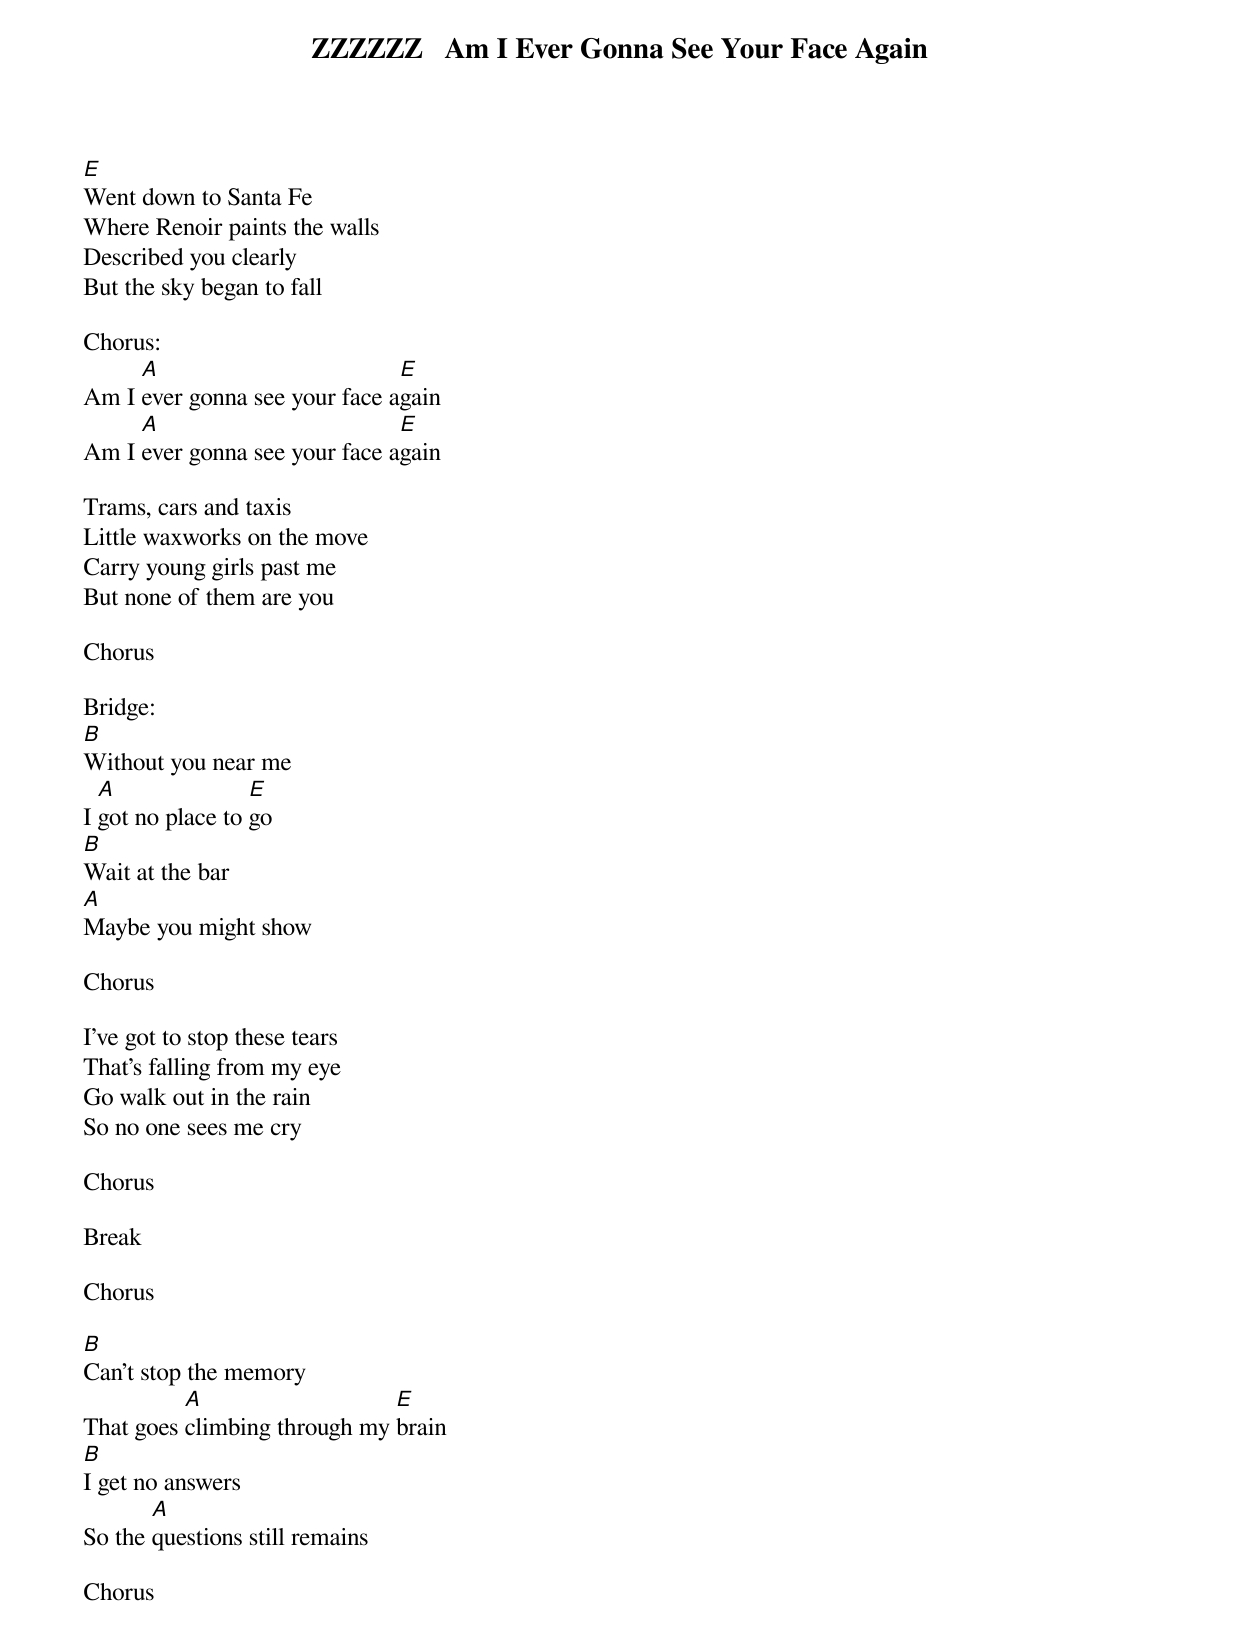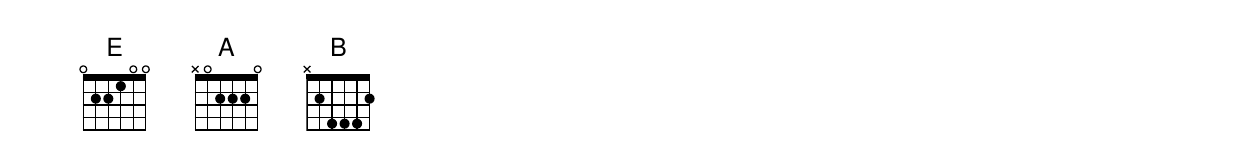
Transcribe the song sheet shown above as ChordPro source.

{t: ZZZZZZ   Am I Ever Gonna See Your Face Again}
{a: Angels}

[E]Went down to Santa Fe
Where Renoir paints the walls
Described you clearly
But the sky began to fall

Chorus:
Am I [A]ever gonna see your face a[E]gain
Am I [A]ever gonna see your face a[E]gain

Trams, cars and taxis
Little waxworks on the move
Carry young girls past me
But none of them are you

Chorus

Bridge:
[B]Without you near me
I [A]got no place to [E]go
[B]Wait at the bar
[A]Maybe you might show

Chorus

I've got to stop these tears
That's falling from my eye
Go walk out in the rain
So no one sees me cry

Chorus

Break

Chorus

[B]Can't stop the memory
That goes [A]climbing through my [E]brain
[B]I get no answers
So the [A]questions still remains

Chorus
